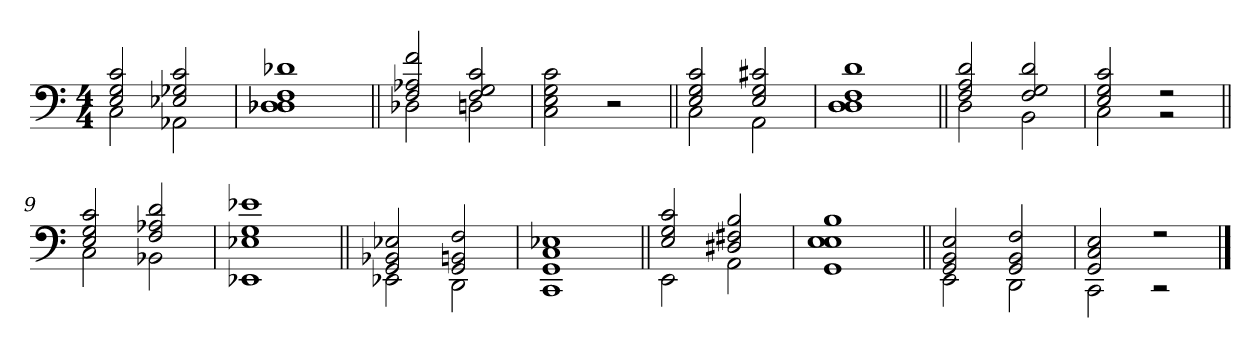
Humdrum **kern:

**kern
*part1
*staff1
*clefF4
*k[]
*M4/4
=1
*^
2E 2G 2c	2C
2E-X 2G-X 2c	2AA-X
*v	*v
=2
1D-X 1D-X 1F 1d-X
=3||
*^
2F 2A-X 2f	2D-X
2F 2G 2c	2Dn
*v	*v
=4
2C 2E 2G 2c
2r
=5||
*^
2E 2G 2c	2C
2E 2G 2c#X	2AA
*v	*v
=6
1D 1D 1F 1d
=7||
*^
2F 2A 2d	2D
2F 2G 2d	2BB
=8	=8
2E 2G 2c	2C
2r	2r
=9||	=9||
2E 2G 2c	2C
2F 2A-X 2d	2BB-X
*v	*v
=10
1EE-X 1E-X 1G 1e-X
=11||
*^
2GG 2BB-X 2E-X	2EE-X
2GG 2BBn 2F	2DD
*v	*v
=12
1CC 1GG 1C 1E-X
=13||
*^
2E 2G 2c	2EE
2D#X 2F#X 2B	2AA
*v	*v
=14
1GG 1E 1E 1B
=15||
*^
2GG 2BB 2E	2EE
2GG 2BB 2F	2DD
=16	=16
2GG 2C 2E	2CC
2r	2r
*v	*v
==
*-
